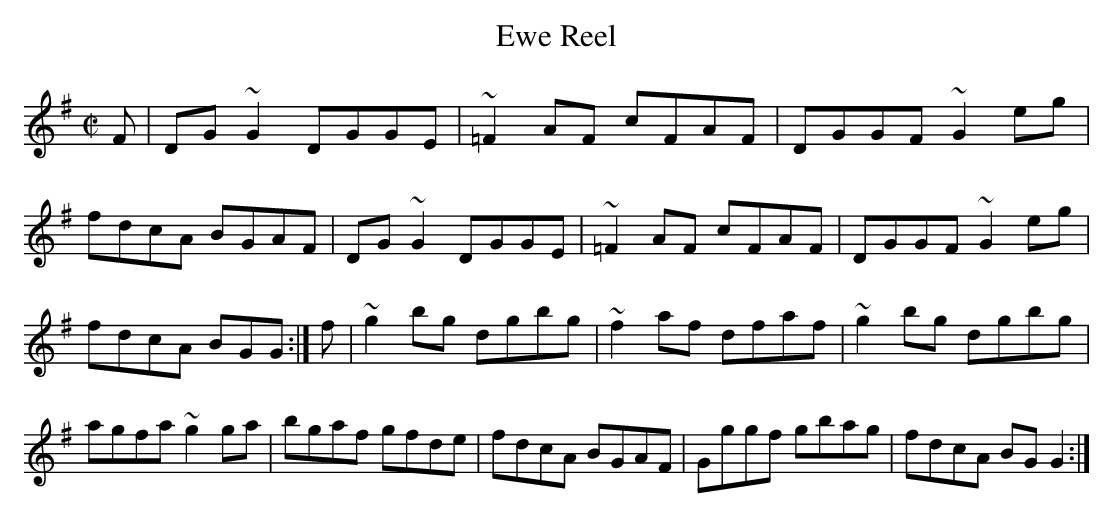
X:1
T:Ewe Reel
E:9
M:C|
K:DMix
F|DG~G2 DGGE|~=F2 AF cFAF|DGGF ~G2 eg|fdcA BGAF|\
DG~G2 DGGE|~=F2 AF cFAF|DGGF ~G2eg|fdcA BGG:|\
f|~g2 bg dgbg|~f2 af dfaf|~g2bg dgbg|agfa ~g2 ga|\
bgaf gfde|fdcA BGAF|Gggf gbag|fdcA BGG2:|**
\vfill\eject
